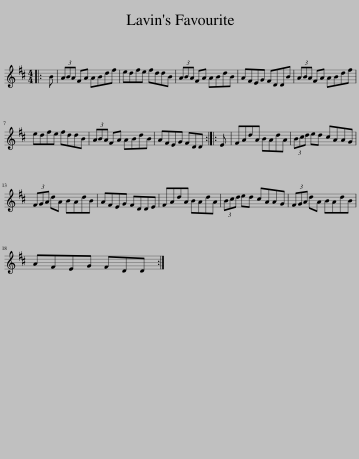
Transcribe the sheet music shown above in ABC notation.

X:1
L:1/8
M:4/4
I:linebreak $
K:D
V:1 treble
V:1
|: B | (3ABA FA ABdf | edfe fddB | (3ABA FA ABdB | AFEG FDDB | %5
 (3ABA FA ABdf |$ edfe fddB | (3ABA FA ABdB | AFEG FDD :: E | %10
 FAdA BAdA | (3Bcd ed cAAG |$ (3FGA dA BAdB | AFEG FDDE | FAdA BAdA | %15
 (3Bcd ed cAAG | (3FGA dA BAdB |$ AFEG FDD :| %18
